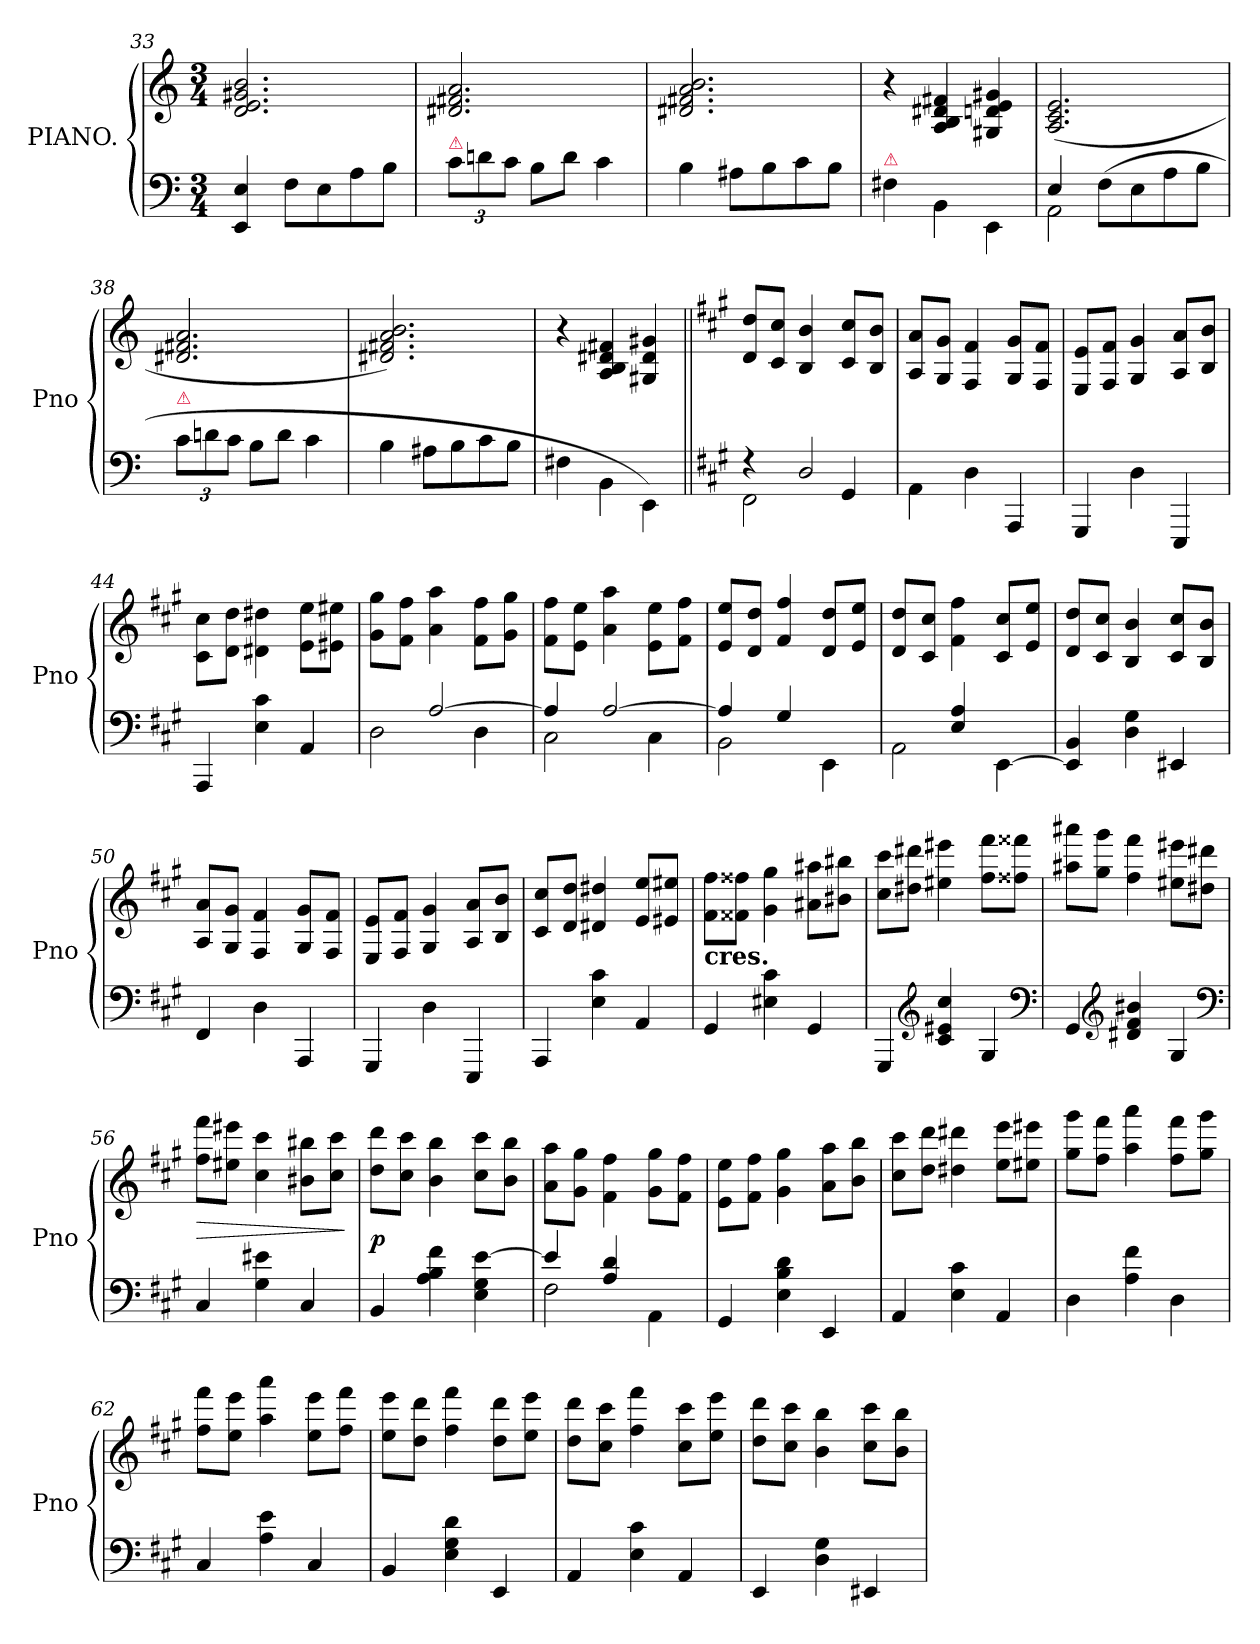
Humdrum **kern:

**kern	**kern	**dynam
*part1	*part1	*part1
*staff2	*staff1	*staff1/2
*I"PIANO.	*	*
*I'Pno	*	*
*clefF4	*clefG2	*
*k[]	*k[]	*
*M3/4	*M3/4	*
=33	=33	=33
4EE 4E	2.d/ 2.e/ 2.g#X/ 2.b/	.
8FL	.	.
8E	.	.
8A	.	.
8BJ	.	.
=34	=34	=34
!LO:TX:a:color=crimson:t=⚠	!	!
12cL	2.d#X/ 2.f#X/ 2.a/	.
12dn	.	.
12cJ	.	.
8BL	.	.
8dJ	.	.
4c	.	.
=35	=35	=35
4B	2.d#X/ 2.f#X/ 2.a/ 2.b/	.
8A#XL	.	.
8B	.	.
8c	.	.
8BJ	.	.
=36	=36	=36
!LO:TX:a:color=crimson:t=⚠	!	!
4F#X\	4r	.
4BB\	4A/ 4B/ 4d#X/ 4f#X/	.
4EE\	4G#X 4dn 4e 4g#X	.
=37	=37	=37
*^	*	*
4E	2AA	(>2.A/ 2.c/ 2.e/	.
(>8F\L	.	.	.
8E	.	.	.
8A	4ryy	.	.
8BJ	.	.	.
*v	*v	*	*
=38	=38	=38
!LO:TX:a:color=crimson:t=⚠	!	!
12cL	2.d#X/ 2.f#X/ 2.a/	.
12dn	.	.
12cJ	.	.
8BL	.	.
8dJ	.	.
4c	.	.
=39	=39	=39
4B	2.d#X/ 2.f#X/ 2.a/ 2.b/)	.
8A#XL	.	.
8B	.	.
8c	.	.
8BJ	.	.
=40	=40	=40
4F#X\	4r	.
4BB\	4A/ 4B/ 4d#X/ 4f#X/	.
4EE\)	4G#X 4d# 4g#X	.
=41||	=41||	=41||
*k[f#c#g#]	*k[f#c#g#]	*
*^	*	*
4rF	2FF#	8d 8ddL	.
.	.	8c# 8cc#J	.
2D	.	4B 4b	.
.	4GG#/	8c# 8cc#L	.
.	.	8B 8bJ	.
*v	*v	*	*
=42	=42	=42
4AA\	8A 8aL	.
.	8G# 8g#J	.
4D\	4F#/ 4f#/	.
4AAA/	8G#/ 8g#/L	.
.	8F#/ 8f#/J	.
=43	=43	=43
4GGG#/	8E/ 8e/L	.
.	8F#/ 8f#/J	.
4D\	4G#/ 4g#/	.
4EEE/	8A/ 8a/L	.
.	8B/ 8b/J	.
=44	=44	=44
4AAA	8c#\ 8cc#\L	.
.	8d 8ddJ	.
4E 4c#	4d#X\ 4dd#X\	.
4AA	8e\ 8ee\L	.
.	8e#X 8ee#XJ	.
=45	=45	=45
*^	*	*
4rcyy	2D	8g#\ 8gg#\L	.
.	.	8f# 8ff#J	.
[2A	.	4a 4aa	.
.	4D	8f# 8ff#L	.
.	.	8g# 8gg#J	.
=46	=46	=46	=46
4A]	2C#	8f# 8ff#L	.
.	.	8e 8eeJ	.
[2A	.	4a 4aa	.
.	4C#	8e 8eeL	.
.	.	8f# 8ff#J	.
=47	=47	=47	=47
4A]	2BB	8e 8eeL	.
.	.	8d 8ddJ	.
4G#	.	4f#/ 4ff#/	.
4rcyy	4EE\	8d 8ddL	.
.	.	8e 8eeJ	.
=48	=48	=48	=48
4rAyy	2AA	8d 8ddL	.
.	.	8c# 8cc#J	.
4E 4A	.	4f# 4ff#	.
4rAyy	[4EE\	8c# 8cc#L	.
.	.	8e 8eeJ	.
*v	*v	*	*
=49	=49	=49
4EE] 4BB	8d 8ddL	.
.	8c# 8cc#J	.
4D 4G#	4B 4b	.
4EE#X/	8c# 8cc#L	.
.	8B 8bJ	.
=50	=50	=50
4FF#	8A 8aL	.
.	8G# 8g#J	.
4D\	4F#/ 4f#/	.
4AAA/	8G#/ 8g#/L	.
.	8F#/ 8f#/J	.
=51	=51	=51
4GGG#/	8E/ 8e/L	.
.	8F#/ 8f#/J	.
4D\	4G#/ 4g#/	.
4EEE/	8A/ 8a/L	.
.	8B/ 8b/J	.
=52	=52	=52
4AAA	8c# 8cc#L	.
.	8d 8ddJ	.
4E 4c#	4d#X 4dd#X	.
4AA	8e 8eeL	.
.	8e#X 8ee#XJ	.
=53	=53	=53
!	!LO:TX:c:B:t=cres.	!
4GG#	8f# 8ff#L	.
.	8f##X 8ff##XJ	.
4E#X 4c#	4g# 4gg#	.
4GG#	8a#X 8aa#XL	.
.	8b#X 8bb#XJ	.
=54	=54	=54
4GGG#	8cc# 8ccc#L	.
.	8dd#X 8ddd#XJ	.
*clefG2	*	*
4c# 4e#X 4cc#	4ee#X 4eee#X	.
4G#	8ff# 8fff#L	.
.	8ff##X 8fff##XJ	.
*clefF4	*	*
=55	=55	=55
4GG#	8aa#X 8aaa#XL	.
.	8gg# 8ggg#J	.
*clefG2	*	*
4d#X 4f# 4b#X	4ff# 4fff#	.
4G#	8ee#X 8eee#XL	.
.	8dd#X 8ddd#XJ	.
*clefF4	*	*
=56	=56	=56
4C#	8ff# 8fff#L	>
.	8ee#X 8eee#XJ	.
4G# 4e#X	4cc# 4ccc#	.
4C#	8b#X 8bb#XL	.
.	8cc# 8ccc#J	.
.	.	]
=57	=57	=57
4BB	8dd 8dddL	p
.	8cc# 8ccc#J	.
4A 4B 4f#	4b 4bb	.
4E 4G# [4e	8cc# 8ccc#L	.
.	8b 8bbJ	.
=58	=58	=58
*^	*	*
4e]	2F#	8a 8aaL	.
.	.	8g# 8gg#J	.
4A 4d	.	4f# 4ff#	.
4rcyy	4AA\	8g# 8gg#L	.
.	.	8f# 8ff#J	.
*v	*v	*	*
=59	=59	=59
4GG#/	8e 8eeL	.
.	8f# 8ff#J	.
4E 4B 4d	4g# 4gg#	.
4EE/	8a 8aaL	.
.	8b 8bbJ	.
=60	=60	=60
4AA	8cc# 8ccc#L	.
.	8dd 8dddJ	.
4E 4c#	4dd#X 4ddd#X	.
4AA	8ee 8eeeL	.
.	8ee#X 8eee#XJ	.
=61	=61	=61
4D	8gg# 8ggg#L	.
.	8ff# 8fff#J	.
4A 4f#	4aa 4aaa	.
4D	8ff# 8fff#L	.
.	8gg# 8ggg#J	.
=62	=62	=62
4C#	8ff# 8fff#L	.
.	8ee 8eeeJ	.
4A 4e	4aa 4aaa	.
4C#	8ee 8eeeL	.
.	8ff# 8fff#J	.
=63	=63	=63
4BB	8ee 8eeeL	.
.	8dd 8dddJ	.
4E 4G# 4d	4ff# 4fff#	.
4EE	8dd 8dddL	.
.	8ee 8eeeJ	.
=64	=64	=64
4AA	8dd 8dddL	.
.	8cc# 8ccc#J	.
4E 4c#	4ff# 4fff#	.
4AA	8cc# 8ccc#L	.
.	8ee 8eeeJ	.
=65	=65	=65
4EE	8dd 8dddL	.
.	8cc# 8ccc#J	.
4D 4G#	4b 4bb	.
4EE#X	8cc# 8ccc#L	.
.	8b 8bbJ	.
=	=	=
*-	*-	*-
